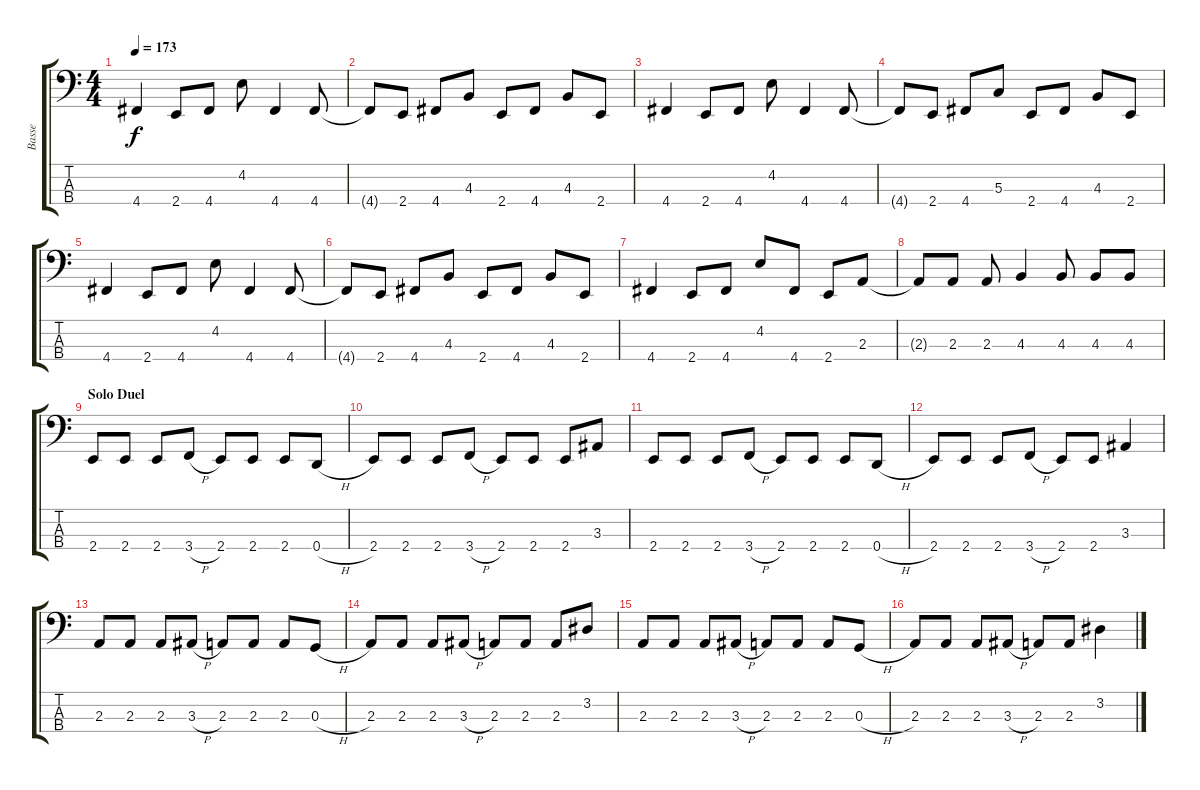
\track ("Basse" "Basse") {instrument electricbassfinger}
\staff {score tabs}
\tuning (F2 C2 G1 D1) {hide}
\ts (4 4)
\tempo 173
\clef f4
\ks c
4.4.4{dy f} 2.4.8 4.4.8 4.2.8 4.4.4 4.4.8 |
4.4{t}.8 2.4.8 4.4.8 4.3.8 2.4.8 4.4.8 4.3.8 2.4.8 |
4.4.4 2.4.8 4.4.8 4.2.8 4.4.4 4.4.8 |
4.4{t}.8 2.4.8 4.4.8 5.3.8 2.4.8 4.4.8 4.3.8 2.4.8 |
4.4.4 2.4.8 4.4.8 4.2.8 4.4.4 4.4.8 |
4.4{t}.8 2.4.8 4.4.8 4.3.8 2.4.8 4.4.8 4.3.8 2.4.8 |
4.4.4 2.4.8 4.4.8 4.2.8 4.4.8 2.4.8 2.3.8 |
2.3{t}.8 2.3.8 2.3.8 4.3.4 4.3.8 4.3.8 4.3.8 |
\section ("" "Solo Duel")
2.4.8 2.4.8 2.4.8 3.4{h}.8 2.4.8 2.4.8 2.4.8 0.4{h}.8 |
2.4.8 2.4.8 2.4.8 3.4{h}.8 2.4.8 2.4.8 2.4.8 3.3.8 |
2.4.8 2.4.8 2.4.8 3.4{h}.8 2.4.8 2.4.8 2.4.8 0.4{h}.8 |
2.4.8 2.4.8 2.4.8 3.4{h}.8 2.4.8 2.4.8 3.3.4 |
2.3.8 2.3.8 2.3.8 3.3{h}.8 2.3.8 2.3.8 2.3.8 0.3{h}.8 |
2.3.8 2.3.8 2.3.8 3.3{h}.8 2.3.8 2.3.8 2.3.8 3.2.8 |
2.3.8 2.3.8 2.3.8 3.3{h}.8 2.3.8 2.3.8 2.3.8 0.3{h}.8 |
2.3.8 2.3.8 2.3.8 3.3{h}.8 2.3.8 2.3.8 3.2.4
